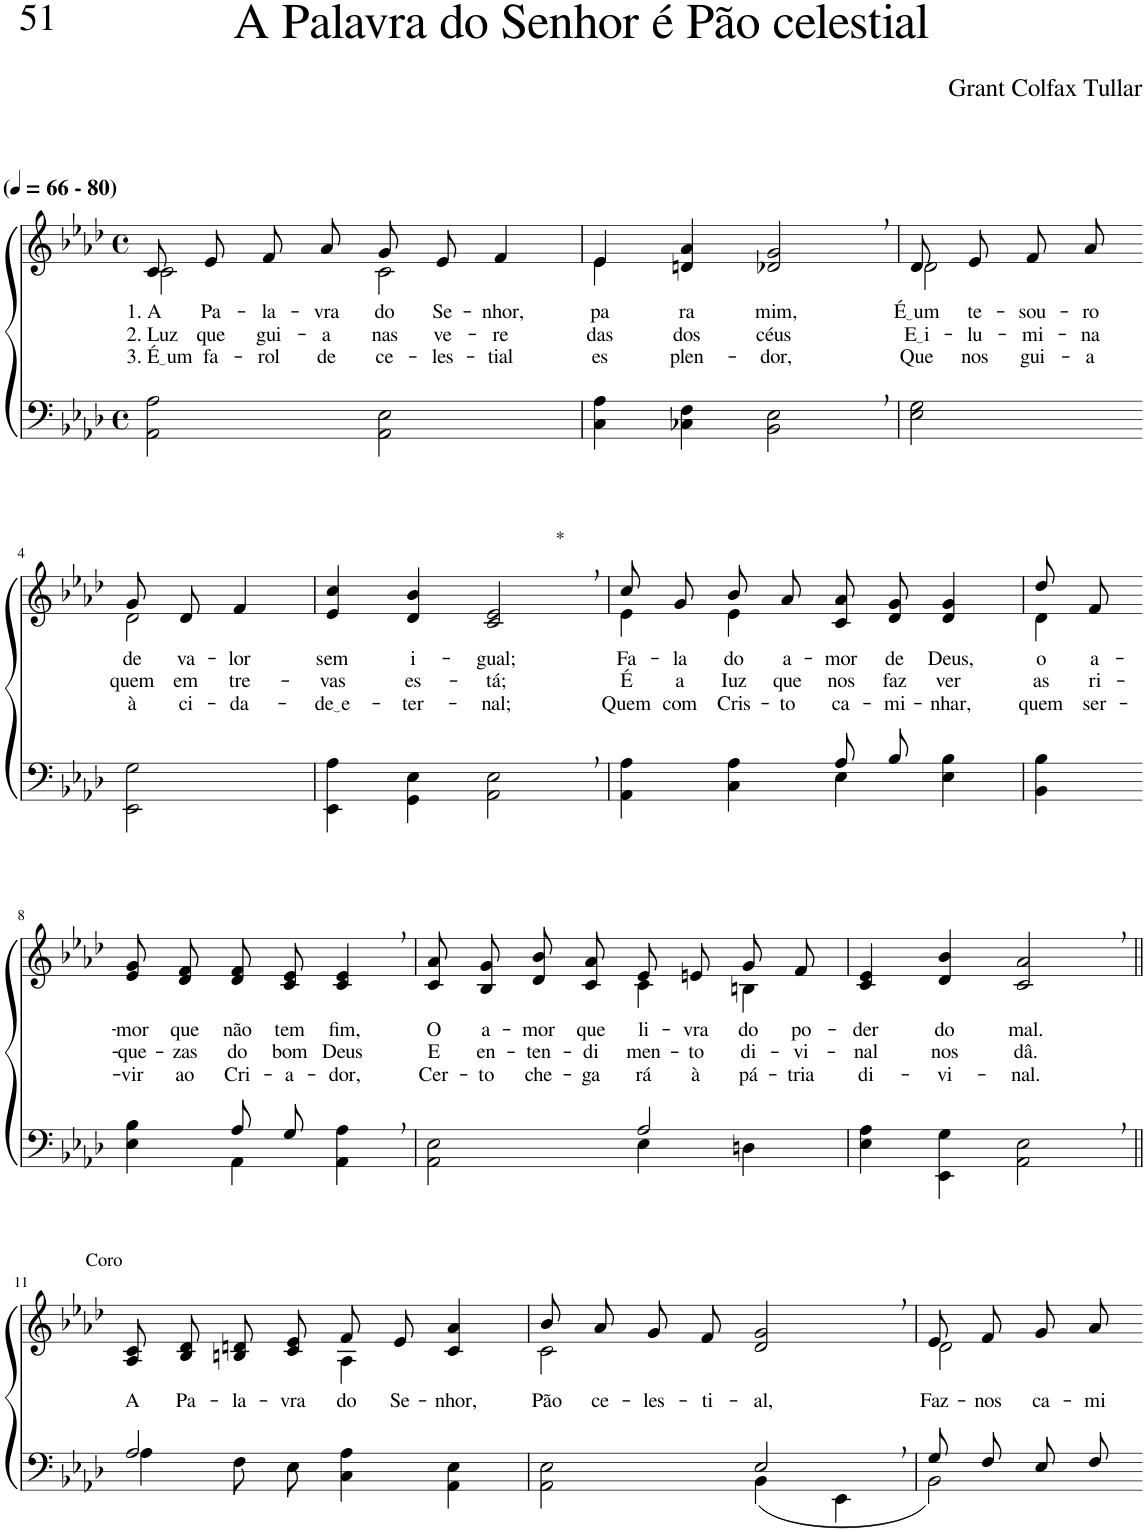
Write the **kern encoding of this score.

**kern	**kern	**text	**text	**text
*part2	*part1	*part1	*part1	*part1
*staff2	*staff1	*staff1	*staff1	*staff1
*I"Parte III e IV	*I"Parte I e II	*	*	*
*clefF4	*clefG2	*	*	*
*Trd-1c-2	*Trd-1c-2	*	*	*
*k[b-e-a-d-]	*k[b-e-a-d-]	*	*	*
*M4/4	*M4/4	*	*	*
*met(c)	*met(c)	*	*	*
*MM66	*MM66	*	*	*
=1	=1	=1	=1	=1
!	!LO:TX:a:B:t=(	!	!	!
!	!LO:TX:a:B:t=- 80)	!	!	!
!	!	!LO:LY:b	!	!
*	*^	*	*	*
!	!	!	!	!LO:LY:b	!LO:LY:b
2AA-\ 2A-\	8c/L	2c\	.	2. Luz	3. É um
!	!	!	!LO:LY:b	!LO:LY:b	!LO:LY:b
.	8e-/J	.	Pa-	que	fa-
!	!	!	!LO:LY:b	!LO:LY:b	!LO:LY:b
.	8f/L	.	-la-	gui-	-rol
!	!	!	!LO:LY:b	!LO:LY:b	!LO:LY:b
.	8a-/J	.	-vra	-a	de
!	!	!	!LO:LY:b	!LO:LY:b	!LO:LY:b
2AA-\ 2E-\	8g/L	2c\	do	nas	ce-
!	!	!	!LO:LY:b	!LO:LY:b	!LO:LY:b
.	8e-/J	.	Se-	ve-	-les-
!	!	!	!LO:LY:b	!LO:LY:b	!LO:LY:b
.	4f/	.	-nhor,	-re-	-tial
=2	=2	=2	=2	=2	=2
!	!	!	!LO:LY:b	!LO:LY:b	!LO:LY:b
4C\ 4A-\	4e-/	4e-\	pa-	-das	es-
!	!	!	!LO:LY:b	!LO:LY:b	!LO:LY:b
4C-X\ 4F\	4dn/ 4a-/	2.ryy	-ra	dos	-plen-
!	!	!	!LO:LY:b	!LO:LY:b	!LO:LY:b
2BB-\, 2E-\,	2d-X/, 2g/,	.	mim,	céus	-dor,
=3	=3	=3	=3	=3	=3
!	!	!	!LO:LY:b	!LO:LY:b	!LO:LY:b
2E-\ 2G\	8d-/L	2d-\	É um	E i	Que
!	!	!	!LO:LY:b	!LO:LY:b	!LO:LY:b
.	8e-/J	.	te-	-lu-	nos
!	!	!	!LO:LY:b	!LO:LY:b	!LO:LY:b
.	8f/L	.	-sou-	-mi-	gui-
!	!	!	!LO:LY:b	!LO:LY:b	!LO:LY:b
.	8a-/J	.	-ro	-na	-a
!!LO:LB:g=z	!!
=4-	=4-	=4-	=4-	=4-	=4-
!	!	!	!LO:LY:b	!LO:LY:b	!LO:LY:b
2EE-\ 2G\	8g/L	2d-\	de	quem	à
!	!	!	!LO:LY:b	!LO:LY:b	!LO:LY:b
.	8d-/J	.	va-	em	ci-
!	!	!	!LO:LY:b	!LO:LY:b	!LO:LY:b
.	4f/	.	-lor	tre-	-da-
*	*v	*v	*	*	*
=5	=5	=5	=5	=5
!	!	!LO:LY:b	!LO:LY:b	!LO:LY:b
4EE-\ 4A-\	4e-/ 4cc/	sem	-vas	de e
!	!	!LO:LY:b	!LO:LY:b	!LO:LY:b
4GG\ 4E-\	4d-/ 4b-/	i-	es-	-ter-
!	!LO:TX:a:t=*	!	!	!
!	!	!LO:LY:b	!LO:LY:b	!LO:LY:b
2AA-\, 2E-\,	2c/, 2e-/,	-gual;	-tá;	-nal;
=6	=6	=6	=6	=6
*^	*^	*	*	*
!	!	!	!	!LO:LY:b	!LO:LY:b	!LO:LY:b
2ryy	4AA-\ 4A-\	8cc/L	4e-\	Fa-	É	Quem
!	!	!	!	!LO:LY:b	!LO:LY:b	!LO:LY:b
.	.	8g/J	.	-la	a	com
!	!	!	!	!LO:LY:b	!LO:LY:b	!LO:LY:b
.	4C\ 4A-\	8b-/L	4e-\	do	Iuz	Cris-
!	!	!	!	!LO:LY:b	!LO:LY:b	!LO:LY:b
.	.	8a-/J	.	a-	que	-to
!	!	!	!	!LO:LY:b	!LO:LY:b	!LO:LY:b
8A-/L	4E-\	8c/ 8a-/L	2ryy	-mor	nos	ca-
!	!	!	!	!LO:LY:b	!LO:LY:b	!LO:LY:b
8B-/J	.	8d-/ 8g/J	.	de	faz	-mi-
!	!	!	!	!LO:LY:b	!LO:LY:b	!LO:LY:b
4ryy	4E-\ 4B-\	4d-/ 4g/	.	Deus,	ver	-nhar,
=7	=7	=7	=7	=7	=7	=7
!	!	!	!	!LO:LY:b	!LO:LY:b	!LO:LY:b
*v	*v	*	*	*	*	*
4BB-\ 4B-\	8dd-/L	4d-\	o	as	quem
!	!	!	!LO:LY:b	!LO:LY:b	!LO:LY:b
.	8f/J	.	a-	ri-	ser-
*	*v	*v	*	*	*
!!LO:LB:g=z
=8-	=8-	=8-	=8-	=8-
*^	*	*	*	*
!	!	!	!LO:LY:b	!LO:LY:b	!LO:LY:b
4ryy	4E-\ 4B-\	8e-/ 8g/L	-mor	-que-	-vir
!	!	!	!LO:LY:b	!LO:LY:b	!LO:LY:b
.	.	8d-/ 8f/J	que	-zas	ao
!	!	!	!LO:LY:b	!LO:LY:b	!LO:LY:b
8A-/L	4AA-\	8d-/ 8f/L	não	do	Cri-
!	!	!	!LO:LY:b	!LO:LY:b	!LO:LY:b
8G/J	.	8c/ 8e-/J	tem	bom	-a-
!	!	!	!LO:LY:b	!LO:LY:b	!LO:LY:b
4ryy	4AA-\ 4A-\	4c/, 4e-/,	fim,	Deus	-dor,
=9	=9	=9	=9	=9	=9
!	!	!	!LO:LY:b	!LO:LY:b	!LO:LY:b
*	*	*^	*	*	*
2ryy	2AA-\ 2E-\	8c/ 8a-/L	2ryy	O	E	Cer-
!	!	!	!	!LO:LY:b	!LO:LY:b	!LO:LY:b
.	.	8B-/ 8g/J	.	a-	en-	-to
!	!	!	!	!LO:LY:b	!LO:LY:b	!LO:LY:b
.	.	8d-/ 8b-/L	.	-mor	-ten-	che-
!	!	!	!	!LO:LY:b	!LO:LY:b	!LO:LY:b
.	.	8c/ 8a-/J	.	que	-di-	-ga-
!	!	!	!	!LO:LY:b	!LO:LY:b	!LO:LY:b
2A-/	4E-\	8e-/L	4c\	li-	-men-	-rá
!	!	!	!	!LO:LY:b	!LO:LY:b	!LO:LY:b
.	.	8en/J	.	-vra	-to	à
!	!	!	!	!LO:LY:b	!LO:LY:b	!LO:LY:b
.	4Dn\	8g/L	4Bn\	do	di-	pá-
!	!	!	!	!LO:LY:b	!LO:LY:b	!LO:LY:b
.	.	8f/J	.	po-	-vi-	-tria
*v	*v	*	*	*	*	*
*	*v	*v	*	*	*
=10	=10	=10	=10	=10
!	!	!LO:LY:b	!LO:LY:b	!LO:LY:b
4E-\ 4A-\	4c/ 4e-/	-der	-nal	di-
!	!	!LO:LY:b	!LO:LY:b	!LO:LY:b
4EE-\ 4G\	4d-/ 4b-/	do	nos	-vi-
!	!	!LO:LY:b	!LO:LY:b	!LO:LY:b
2AA-\, 2E-\,	2c/, 2a-/,	mal.	dâ.	-nal.
!!LO:LB:g=z
=11||	=11||	=11||	=11||	=11||
*^	*	*	*	*
!	!	!LO:TX:a:t=Coro	!	!	!
!	!	!	!LO:LY:b	!	!
*	*	*^	*	*	*
2A-/	4A-\	8A-/ 8c/L	2ryy	A	.	.
!	!	!	!	!LO:LY:b	!	!
.	.	8B-/ 8d-/J	.	Pa-	.	.
!	!	!	!	!LO:LY:b	!	!
.	8F\L	8Bn/ 8dn/L	.	-la-	.	.
!	!	!	!	!LO:LY:b	!	!
.	8E-\J	8c/ 8e-/J	.	-vra	.	.
!	!	!	!	!LO:LY:b	!	!
2ryy	4C\ 4A-\	8f/L	4A-\	do	.	.
!	!	!	!	!LO:LY:b	!	!
.	.	8e-/J	.	Se-	.	.
!	!	!	!	!LO:LY:b	!	!
.	4AA-\ 4E-\	4c/ 4a-/	4ryy	-nhor,	.	.
=12	=12	=12	=12	=12	=12	=12
!	!	!	!	!LO:LY:b	!	!
2ryy	2AA-\ 2E-\	8b-/L	2c\	Pão	.	.
!	!	!	!	!LO:LY:b	!	!
.	.	8a-/J	.	ce-	.	.
!	!	!	!	!LO:LY:b	!	!
.	.	8g/L	.	-les-	.	.
!	!	!	!	!LO:LY:b	!	!
.	.	8f/J	.	-ti-	.	.
!	!	!	!	!LO:LY:b	!	!
2E-,/	(4BB-\	2d-/, 2g/,	2ryy	-al,	.	.
.	4EE-\	.	.	.	.	.
=13	=13	=13	=13	=13	=13	=13
!	!	!	!	!LO:LY:b	!	!
8G/L	2BB-\)	8e-/L	2d-\	Faz-	.	.
!	!	!	!	!LO:LY:b	!	!
8F/J	.	8f/J	.	-nos	.	.
!	!	!	!	!LO:LY:b	!	!
8E-/L	.	8g/L	.	ca-	.	.
!	!	!	!	!LO:LY:b	!	!
8F/J	.	8a-/J	.	-mi-	.	.
*v	*v	*	*	*	*	*
*	*v	*v	*	*	*
=-	=-	=-	=-	=-
*-	*-	*-	*-	*-
